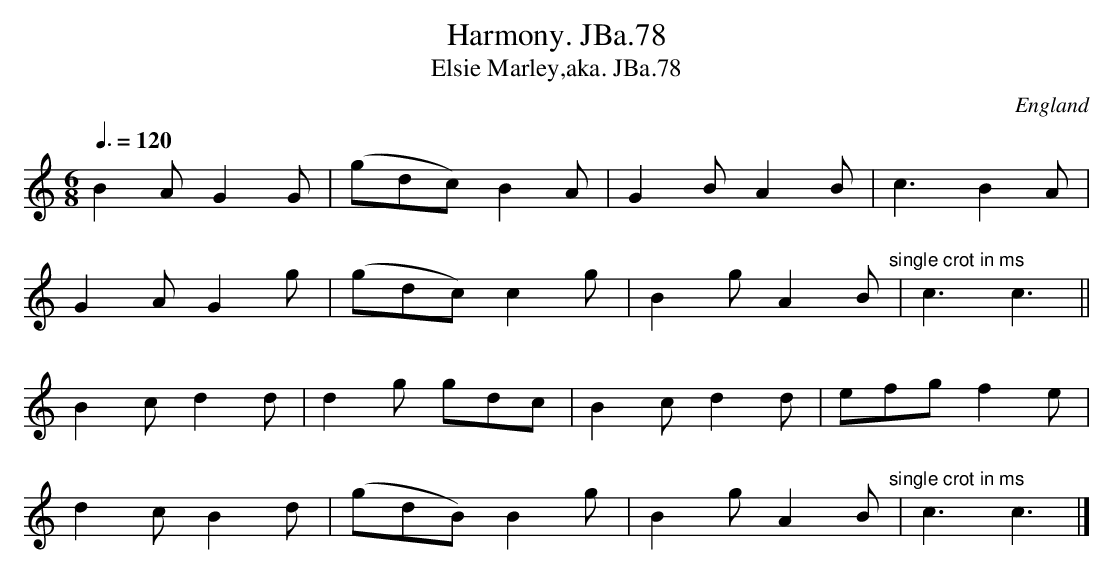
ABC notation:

X:1
T:Harmony. JBa.78
T:Elsie Marley,aka. JBa.78
L:1/8
M:6/8
O:England
Q:3/8=120
K:C major
B2 A G2G | (gdc) B2A | G2BA2B | c3 B2A |!
G2AG2g | (gdc) c2g |B2 g A2B"single crot in ms" |c3c3 ||!
B2c d2d | d2g gdc | B2c d2 d | efg f2e |!
d2cB2d |(gdB) B2g | B2gA2B"single crot in ms"| c3c3 |]
